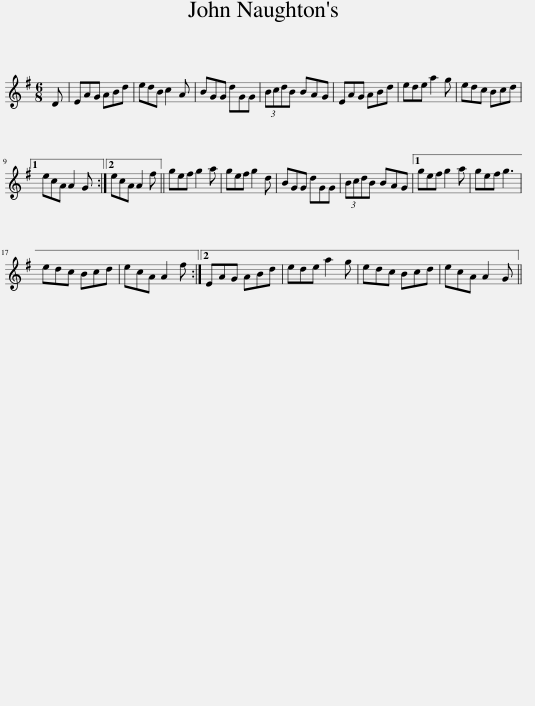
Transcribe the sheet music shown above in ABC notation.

X:1
L:1/8
M:6/8
I:linebreak $
K:G
V:1 treble
V:1
 D | EAG ABd | edB c2 A | BGG dGG | (3BcdB BAG | %5
 EAG ABd | ede a2 g | edc Bcd |1$ ecA A2 G :|2 ecA A2 f || %10
 gef g2 a | gef g2 d | BGG dGG | (3BcdB BAG |1 gef g2 a | %15
 gef g3 |$ edc Bcd | ecA A2 f :|2 EAG ABd | ede a2 g | %20
 edc Bcd | ecA A2 G || %22
